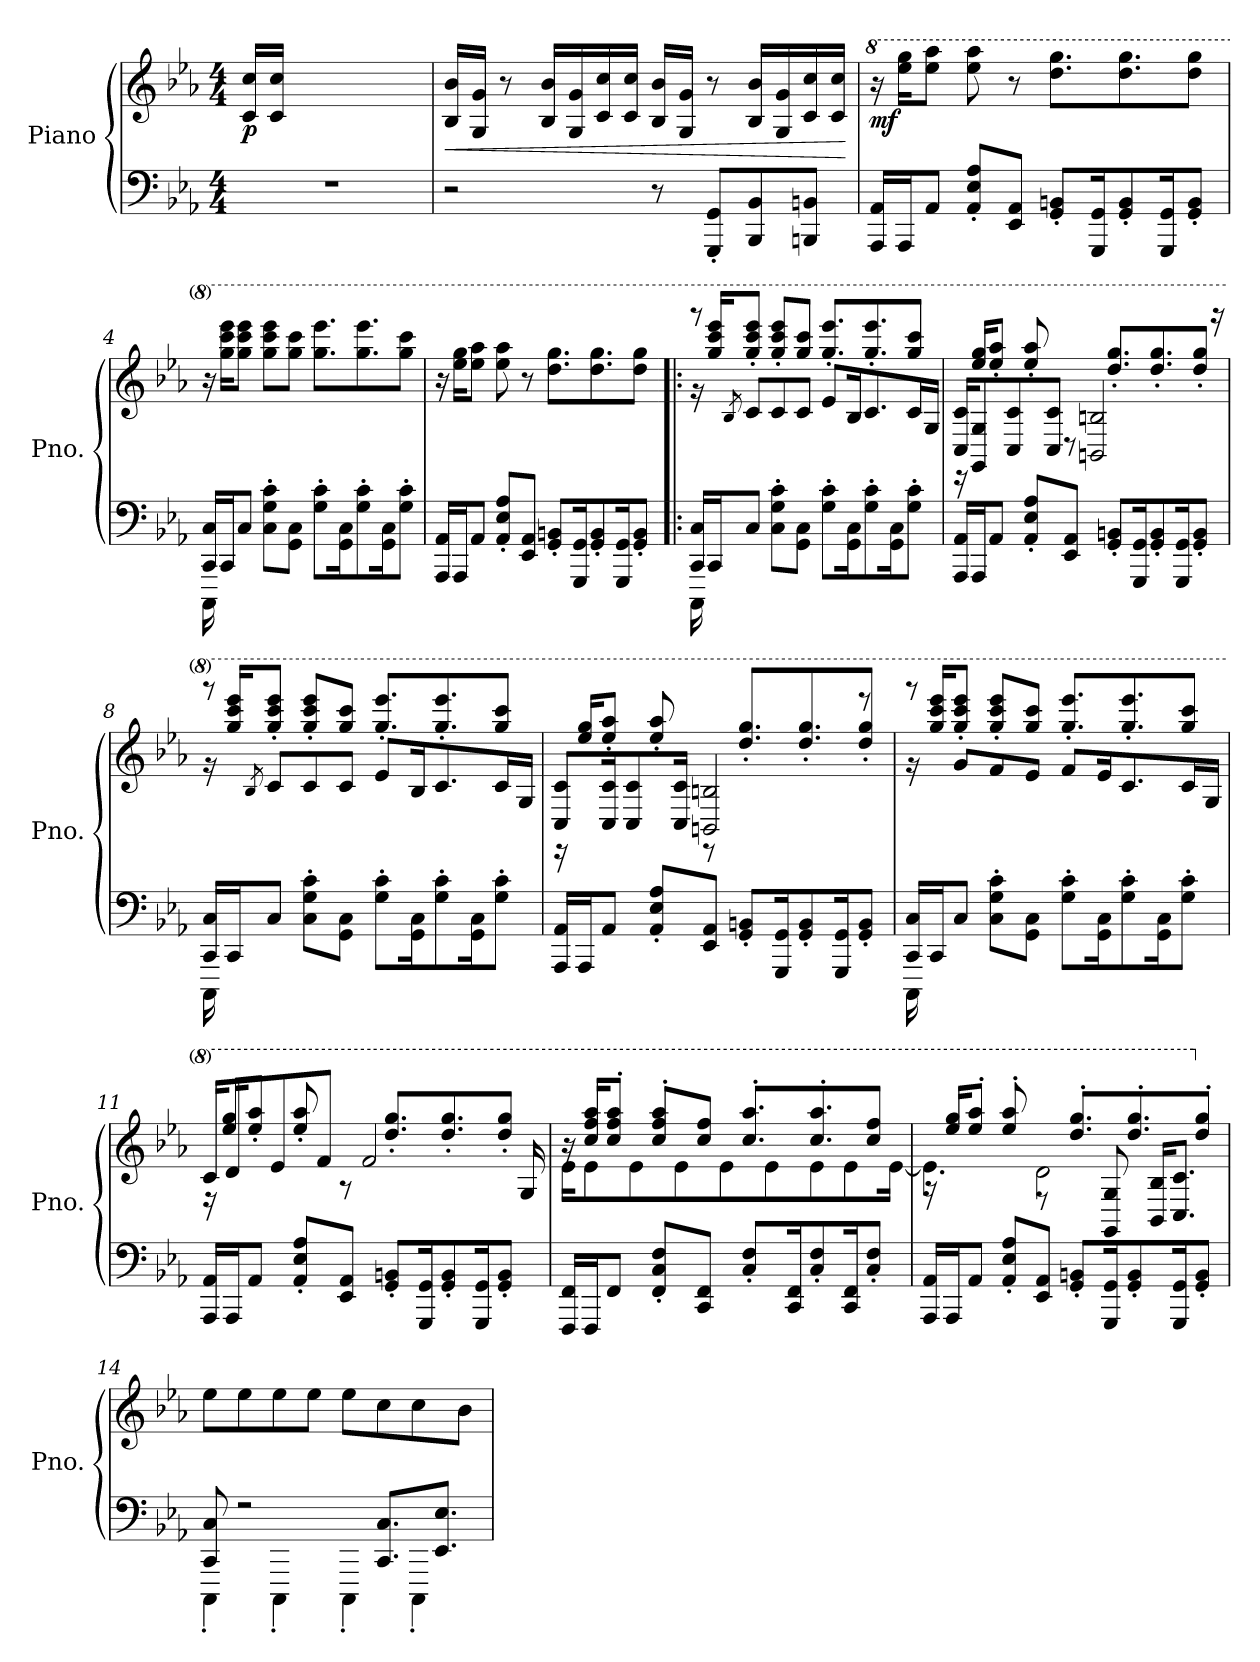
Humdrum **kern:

**kern	**kern	**dynam
*part1	*part1	*part1
*staff2	*staff1	*staff1/2
*I"Piano	*	*
*I'Pno.	*	*
*clefF4	*clefG2	*
*k[b-e-a-]	*k[b-e-a-]	*
*M4/4	*M4/4	*
*MM110	*MM110	*
=1	=1	=1
!	!	!LO:DY:b
1r	16c/ 16cc/LL	p
.	16c/ 16cc/JJ	.
.	2..ryy	.
=2	=2	=2
!	!	!LO:HP:b
2r	16B-/ 16b-/LL	<
.	16G/ 16g/JJ	.
.	8r	.
.	16B-/ 16b-/LL	.
.	16G/ 16g/	.
.	16c/ 16cc/	.
.	16c/ 16cc/JJ	.
8r	16B-/ 16b-/LL	.
.	16G/ 16g/JJ	.
8GGG/' 8GG/'L	8r	.
8BBB-/ 8BB-/	16B-/ 16b-/LL	.
.	16G/ 16g/	.
8BBBn/ 8BBn/J	16c/ 16cc/	.
.	16c/ 16cc/JJ	.
.	.	[
=3	=3	=3
*	*8va	*
!	!	!LO:DY:b
16AAA-/ 16AA-/LL	16r	mf
16AAA-/J	16eee-\ 16ggg\KL	.
8AA-/J	8eee-\ 8aaa-\J	.
8AA-/' 8E-/' 8A-/'L	8eee-\ 8aaa-\	.
8EE-/ 8AA-/J	8r	.
8GG/' 8BBn/'L	8.ddd\ 8.ggg\L	.
16GGG/ 16GG/K	.	.
8GG/' 8BB/'	8.ddd\ 8.ggg\	.
16GGG/ 16GG/K	.	.
8GG/' 8BB/'J	8ddd\ 8ggg\J	.
!!LO:LB:g=z
=4	=4	=4
*^	*	*
16CC/ 16C/LL	16CCC\	16r	.
16CC/J	2...ryy	16ggg\ 16cccc\ 16eeee-\KL	.
8C/J	.	8ggg\ 8cccc\ 8eeee-\J	.
8C\' 8G\' 8c\'L	.	8ggg\ 8cccc\ 8eeee-\L	.
8GG\ 8C\J	.	8ggg\ 8cccc\J	.
8G\' 8c\'L	.	8.ggg\ 8.eeee-\L	.
16GG\ 16C\K	.	.	.
8G\' 8c\'	.	8.ggg\ 8.eeee-\	.
16GG\ 16C\K	.	.	.
8G\' 8c\'J	.	8ggg\ 8cccc\J	.
*v	*v	*	*
=5	=5	=5
16AAA-/ 16AA-/LL	16r	.
16AAA-/J	16eee-\ 16ggg\KL	.
8AA-/J	8eee-\ 8aaa-\J	.
8AA-/' 8E-/' 8A-/'L	8eee-\ 8aaa-\	.
8EE-/ 8AA-/J	8r	.
8GG/' 8BBn/'L	8.ddd\ 8.ggg\L	.
16GGG/ 16GG/K	.	.
8GG/' 8BB/'	8.ddd\ 8.ggg\	.
16GGG/ 16GG/K	.	.
8GG/' 8BB/'J	8ddd\ 8ggg\J	.
=6!|:	=6!|:	=6!|:
*^	*^	*
16CC/ 16C/LL	16CCC\	8r	16r	.
16CC/J	2...ryy	.	16ggg/ 16cccc/ 16eeee-/KL	.
.	.	8qb-/	.	.
8C/J	.	8cc/L	8ggg/' 8cccc/' 8eeee-/'J	.
8C\' 8G\' 8c\'L	.	8cc/	8ggg/' 8cccc/' 8eeee-/'L	.
8GG\ 8C\J	.	8cc/J	8ggg/ 8cccc/J	.
8G\' 8c\'L	.	8ee-/L	8.ggg/' 8.eeee-/'L	.
16GG\ 16C\K	.	16b-/K	.	.
8G\' 8c\'	.	8.cc/	8.ggg/' 8.eeee-/'	.
16GG\ 16C\K	.	.	.	.
8G\' 8c\'J	.	16cc/L	8ggg/ 8cccc/J	.
.	.	16g/JJ	.	.
*v	*v	*	*	*
!!LO:LB:g=z	!!
=7	=7	=7	=7
16AAA-/ 16AA-/LL	16c/ 16cc/KL	16r	.
16AAA-/J	8G/ 8g/	16eee-/ 16ggg/KL	.
8AA-/J	.	8eee-/' 8aaa-/'J	.
.	8c/ 8cc/	.	.
8AA-/' 8E-/' 8A-/'L	.	8eee-/' 8aaa-/'	.
.	8c/ 8cc/J	.	.
8EE-/ 8AA-/J	.	8r	.
.	2Bn/ 2bn/	.	.
8GG/' 8BBn/'L	.	8.ddd/' 8.ggg/'L	.
16GGG/ 16GG/K	.	.	.
8GG/' 8BB/'	.	8.ddd/' 8.ggg/'	.
16GGG/ 16GG/K	.	.	.
8GG/' 8BB/'J	.	8ddd/' 8ggg/'J	.
.	16r	.	.
=8	=8	=8	=8
*^	*	*	*
16CC/ 16C/LL	16CCC\	8r	16r	.
16CC/J	2...ryy	.	16ggg/ 16cccc/ 16eeee-/KL	.
.	.	8qb-/	.	.
8C/J	.	8cc/L	8ggg/' 8cccc/' 8eeee-/'J	.
8C\' 8G\' 8c\'L	.	8cc/	8ggg/' 8cccc/' 8eeee-/'L	.
8GG\ 8C\J	.	8cc/J	8ggg/ 8cccc/J	.
8G\' 8c\'L	.	8ee-/L	8.ggg/' 8.eeee-/'L	.
16GG\ 16C\K	.	16b-/K	.	.
8G\' 8c\'	.	8.cc/	8.ggg/' 8.eeee-/'	.
16GG\ 16C\K	.	.	.	.
8G\' 8c\'J	.	16cc/L	8ggg/ 8cccc/J	.
.	.	16g/JJ	.	.
*v	*v	*	*	*
=9	=9	=9	=9
16AAA-/ 16AA-/LL	8c/ 8cc/L	16r	.
16AAA-/J	.	16eee-/ 16ggg/KL	.
8AA-/J	16c/ 16cc/K	8eee-/' 8aaa-/'J	.
.	8c/ 8cc/	.	.
8AA-/' 8E-/' 8A-/'L	.	8eee-/' 8aaa-/'	.
.	16c/ 16cc/Jk	.	.
8EE-/ 8AA-/J	2Bn/ 2bn/	8r	.
8GG/' 8BBn/'L	.	8.ddd/' 8.ggg/'L	.
16GGG/ 16GG/K	.	.	.
8GG/' 8BB/'	.	8.ddd/' 8.ggg/'	.
16GGG/ 16GG/K	.	.	.
8GG/' 8BB/'J	8r	8ddd/' 8ggg/'J	.
!!LO:LB:g=z	!!
=10	=10	=10	=10
*^	*	*	*
16CC/ 16C/LL	16CCC\	8r	16r	.
16CC/J	2...ryy	.	16ggg/ 16cccc/ 16eeee-/KL	.
8C/J	.	8gg/L	8ggg/' 8cccc/' 8eeee-/'J	.
8C\' 8G\' 8c\'L	.	8ff/	8ggg/' 8cccc/' 8eeee-/'L	.
8GG\ 8C\J	.	8ee-/J	8ggg/ 8cccc/J	.
8G\' 8c\'L	.	8ff/L	8.ggg/' 8.eeee-/'L	.
16GG\ 16C\K	.	16ee-/K	.	.
8G\' 8c\'	.	8.cc/	8.ggg/' 8.eeee-/'	.
16GG\ 16C\K	.	.	.	.
8G\' 8c\'J	.	16cc/L	8ggg/ 8cccc/J	.
.	.	16g/JJ	.	.
*v	*v	*	*	*
=11	=11	=11	=11
16AAA-/ 16AA-/LL	16cc/KL	16r	.
16AAA-/J	8dd/	16eee-/ 16ggg/KL	.
8AA-/J	.	8eee-/' 8aaa-/'J	.
.	8ee-/	.	.
8AA-/' 8E-/' 8A-/'L	.	8eee-/' 8aaa-/'	.
.	8ff/J	.	.
8EE-/ 8AA-/J	.	8r	.
.	2ff/	.	.
8GG/' 8BBn/'L	.	8.ddd/' 8.ggg/'L	.
16GGG/ 16GG/K	.	.	.
8GG/' 8BB/'	.	8.ddd/' 8.ggg/'	.
16GGG/ 16GG/K	.	.	.
8GG/' 8BB/'J	.	8ddd/' 8ggg/'J	.
.	16g/	.	.
!!LO:PB:g=z
=12	=12	=12	=12
*	*	*^	*
16FFF/ 16FF/LL	1ryy	16ee-\KL	16r	.
16FFF/J	.	8ee-\	16ccc/ 16fff/ 16aaa-/KL	.
8FF/J	.	.	8ccc/' 8fff/' 8aaa-/'J	.
.	.	8ee-\	.	.
8FF/' 8C/' 8F/'L	.	.	8ccc/' 8fff/' 8aaa-/'L	.
.	.	8ee-\	.	.
8CC/ 8FF/J	.	.	8ccc/ 8fff/J	.
.	.	8ee-\	.	.
8C/' 8F/'L	.	.	8.ccc/' 8.aaa-/'L	.
.	.	8ee-\	.	.
16CC/ 16FF/K	.	.	.	.
8C/' 8F/'	.	8ee-\	8.ccc/' 8.aaa-/'	.
16CC/ 16FF/K	.	8ee-\	.	.
8C/' 8F/'J	.	.	8ccc/ 8fff/J	.
.	.	[16ee-\Jk	.	.
=13	=13	=13	=13	=13
16AAA-/ 16AA-/LL	2ryy	4.ee-\]	16r	.
16AAA-/J	.	.	16eee-/ 16ggg/KL	.
8AA-/J	.	.	8eee-/' 8aaa-/'J	.
8AA-/' 8E-/' 8A-/'L	.	.	8eee-/' 8aaa-/'	.
8EE-/ 8AA-/J	.	2dd\	8r	.
8GG/' 8BBn/'L	8ryy	.	8.ddd/' 8.ggg/'L	.
16GGG/ 16GG/K	8G/ 8g/	.	.	.
8GG/' 8BB/'	.	.	8.ddd/' 8.ggg/'	.
.	16B-/ 16b-/KL	.	.	.
16GGG/ 16GG/K	8.c/ 8.cc/J	.	.	.
8GG/' 8BB/'J	.	8ryy	8ddd/' 8ggg/'J	.
*	*v	*v	*v	*
=14	=14	=14
*^	*	*
*	*	*X8va	*
8CC/ 8C/	4CCC'\	8ee-\L	.
2r	.	8ee-\	.
.	4CCC'\	8ee-\	.
.	.	8ee-\J	.
.	4CCC'\	8ee-\L	.
8.CC/ 8.C/L	.	8cc\	.
.	4CCC'\	8cc\	.
8.EE-/ 8.E-/J	.	.	.
.	.	8b-\J	.
*v	*v	*	*
=	=	=
*-	*-	*-
